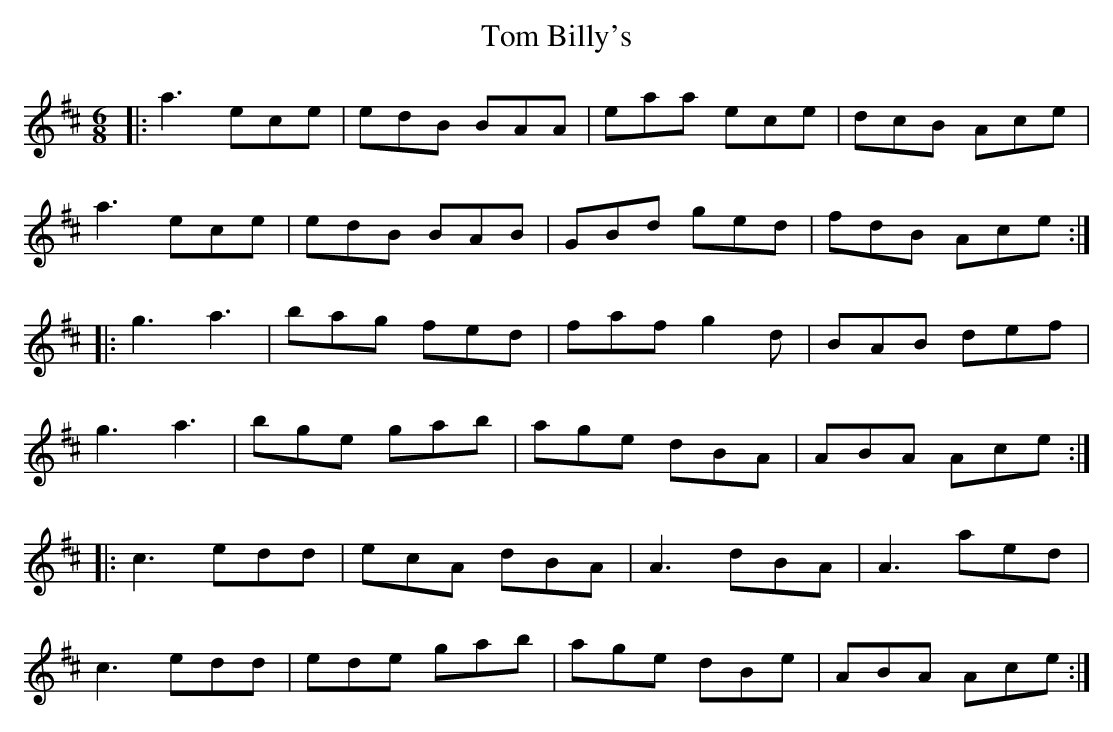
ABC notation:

X:1
T: Tom Billy's
M: 6/8
L: 1/8
K: Amix
|:a3 ece|edB BAA|eaa ece|dcB Ace|
a3 ece|edB BAB|GBd ged|fdB Ace:|
|:g3 a3|bag fed|faf g2d|BAB def|
g3 a3|bge gab|age dBA|ABA Ace:|
|:c3 edd|ecA dBA|A3 dBA|A3 aed|
c3 edd|ede gab|age dBe|ABA Ace:|
